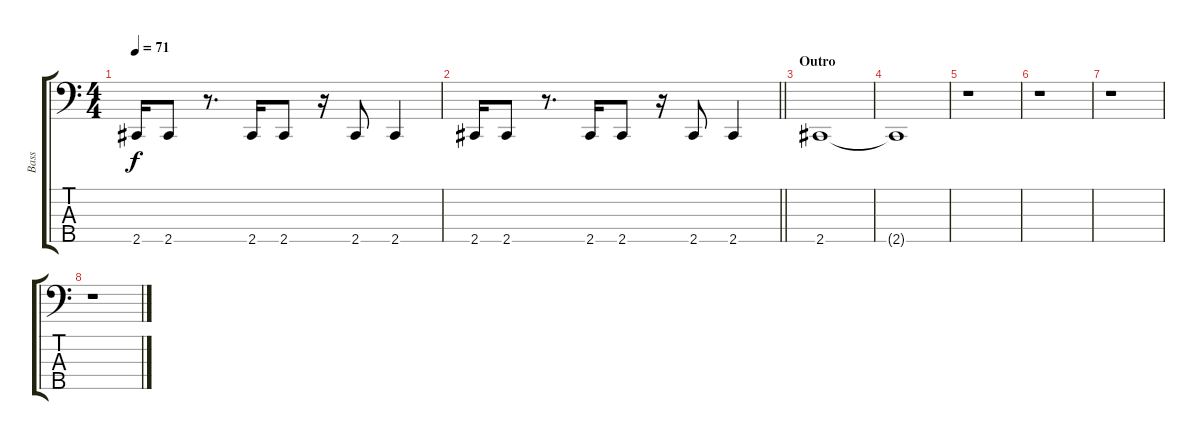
\track ("Bass" "Bass") {instrument electricbassfinger}
\staff {score tabs}
\tuning (G2 D2 A1 E1 B0) {hide}
\ts (4 4)
\tempo 71
\clef f4
\ks c
2.5.16{dy f} 2.5.8 r.8{d} 2.5.16 2.5.8 r.16 2.5.8 2.5.4 |
\barLineRight lightlight
2.5.16 2.5.8 r.8{d} 2.5.16 2.5.8 r.16 2.5.8 2.5.4 |
\section ("" "Outro")
2.5.1 |
2.5{t}.1 |
r.1 |
r.1 |
r.1 |
r.1
